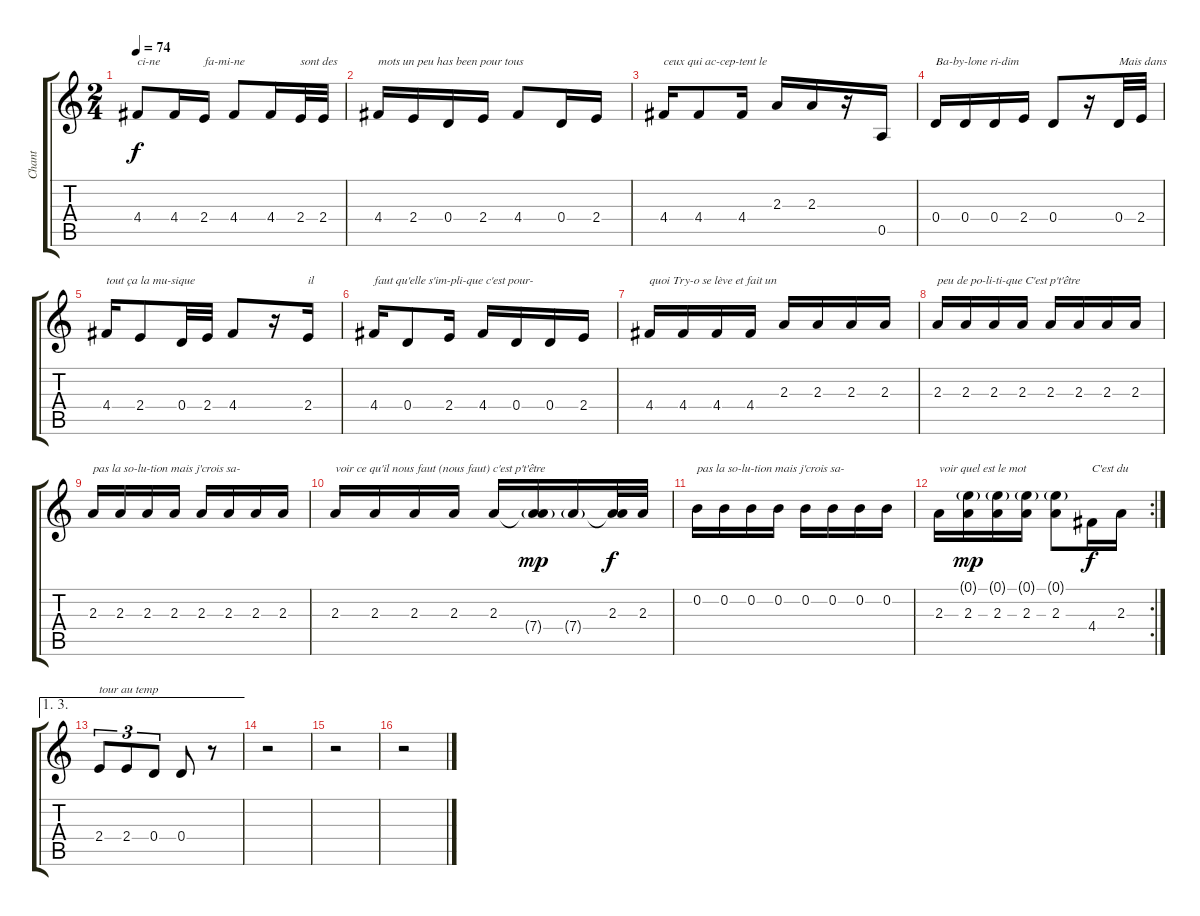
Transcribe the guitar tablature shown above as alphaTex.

\track ("Chant" "Chant") {instrument electricguitarjazz}
\staff {score tabs}
\tuning (E4 B3 G3 D3 A2 E2) {hide}
\ts (2 4)
\tempo 74
\clef g2
\ks c
4.4.8{txt "ci-ne" dy f} 4.4.16 2.4.16{txt "fa-mi-ne"} 4.4.8 4.4.16 2.4.32{txt "sont des"} 2.4.32 |
4.4.16{txt "mots un peu has been pour tous"} 2.4.16 0.4.16 2.4.16 4.4.8 0.4.16 2.4.16 |
4.4.16{txt "ceux qui ac-cep-tent le"} 4.4.8 4.4.16 2.3.16 2.3.16 r.16 0.5.16 |
0.4.16{txt "Ba-by-lone ri-dim"} 0.4.16 0.4.16 2.4.16 0.4.8 r.16 0.4.32{txt "Mais dans"} 2.4.32 |
4.4.16{txt "tout ça la mu-sique"} 2.4.8 0.4.32 2.4.32 4.4.8 r.16 2.4.16{txt "il"} |
4.4.16{txt "faut qu'elle s'im-pli-que c'est pour-"} 0.4.8 2.4.16 4.4.16 0.4.16 0.4.16 2.4.16 |
4.4.16{txt "quoi Try-o se lève et fait un"} 4.4.16 4.4.16 4.4.16 2.3.16 2.3.16 2.3.16 2.3.16 |
2.3.16{txt "peu de po-li-ti-que C'est p't'être"} 2.3.16 2.3.16 2.3.16 2.3.16 2.3.16 2.3.16 2.3.16 |
2.3.16{txt "pas la so-lu-tion mais j'crois sa-"} 2.3.16 2.3.16 2.3.16 2.3.16 2.3.16 2.3.16 2.3.16 |
2.3.16{txt "voir ce qu'il nous faut (nous faut) c'est p't'être"} 2.3.16 2.3.16 2.3.16 2.3.16 (2.3{t} 7.4{g}).16{dy mp} 7.4{g}.16 (2.3 7.4{t}).32{dy f} 2.3.32 |
0.2.16{txt "pas la so-lu-tion mais j'crois sa-"} 0.2.16 0.2.16 0.2.16 0.2.16 0.2.16 0.2.16 0.2.16 |
\rc 2
2.3.16{txt "voir quel est le mot"} (0.1{g} 2.3).16{dy mp} (0.1{g} 2.3).16 (0.1{g} 2.3).16 (0.1{g} 2.3).8 4.4.16{txt "C'est du" dy f} 2.3.16 |
\ae (1 3)
2.4.8{tu (3 2) txt "tour au temp"} 2.4.8{tu (3 2)} 0.4.8{tu (3 2)} 0.4.8 r.8 |
r.2 |
r.2 |
r.2
